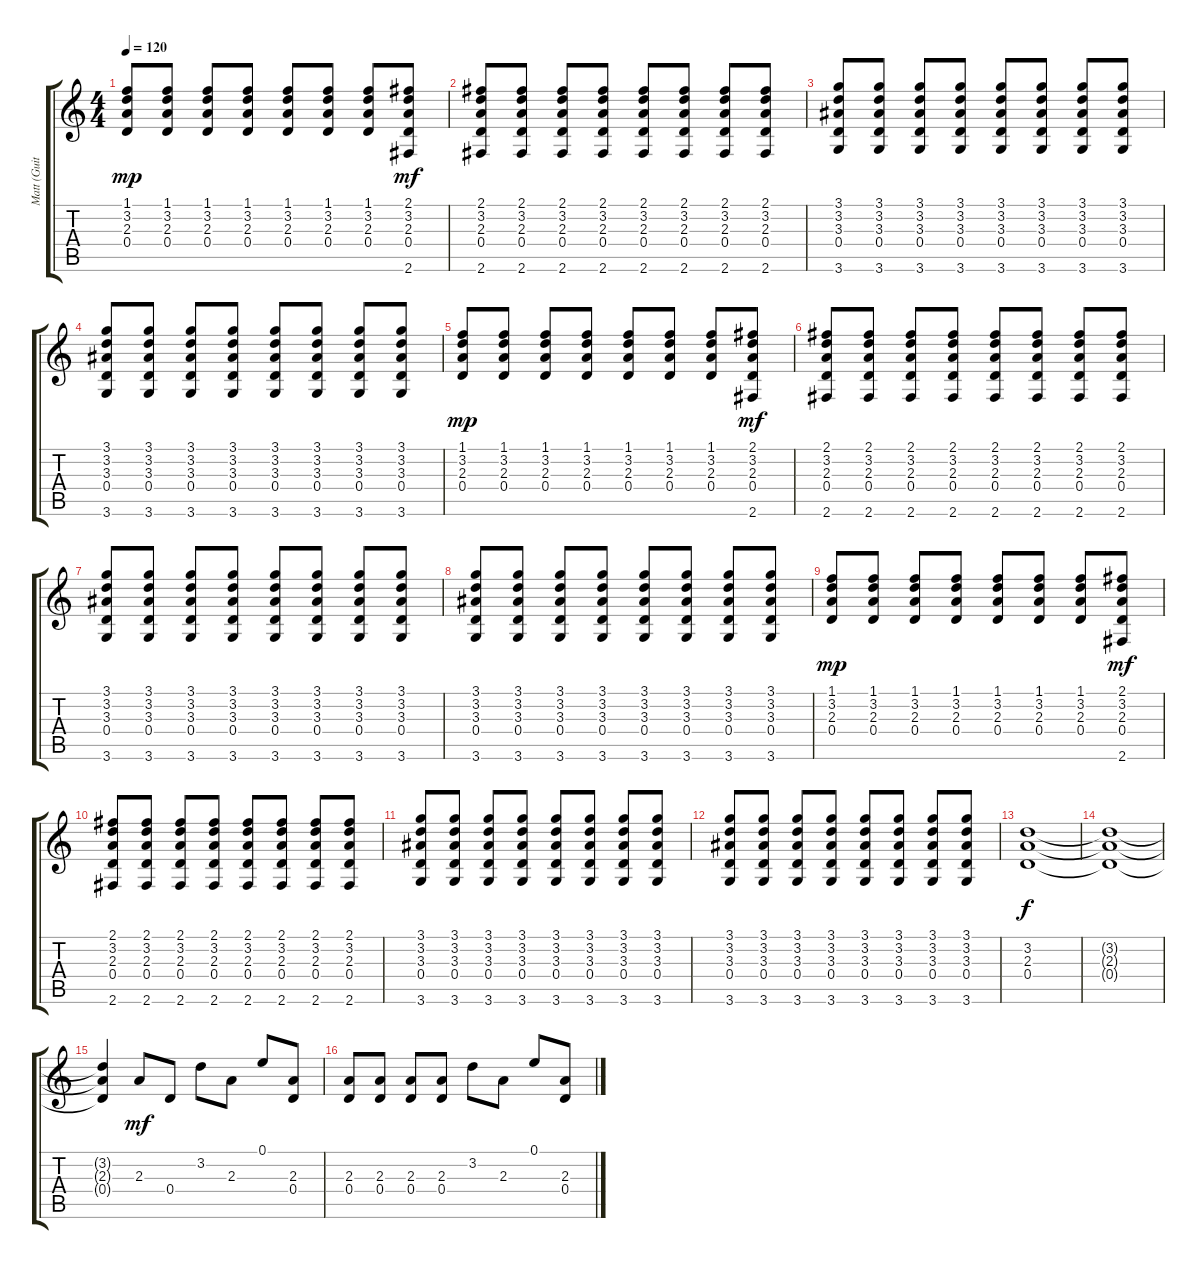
\track ("Matt (Guitar2) Overdubs" "Matt (Guit") {instrument overdrivenguitar}
\staff {score tabs}
\tuning (E4 B3 G3 D3 A2 E2) {hide}
\ts (4 4)
\tempo 120
\clef g2
\ks c
(1.1 3.2 2.3 0.4).8{dy mp} (1.1 3.2 2.3 0.4).8 (1.1 3.2 2.3 0.4).8 (1.1 3.2 2.3 0.4).8 (1.1 3.2 2.3 0.4).8 (1.1 3.2 2.3 0.4).8 (1.1 3.2 2.3 0.4).8 (2.1 3.2 2.3 0.4 2.6).8{dy mf} |
(2.1 3.2 2.3 0.4 2.6).8 (2.1 3.2 2.3 0.4 2.6).8 (2.1 3.2 2.3 0.4 2.6).8 (2.1 3.2 2.3 0.4 2.6).8 (2.1 3.2 2.3 0.4 2.6).8 (2.1 3.2 2.3 0.4 2.6).8 (2.1 3.2 2.3 0.4 2.6).8 (2.1 3.2 2.3 0.4 2.6).8 |
(3.1 3.2 3.3 0.4 3.6).8 (3.1 3.2 3.3 0.4 3.6).8 (3.1 3.2 3.3 0.4 3.6).8 (3.1 3.2 3.3 0.4 3.6).8 (3.1 3.2 3.3 0.4 3.6).8 (3.1 3.2 3.3 0.4 3.6).8 (3.1 3.2 3.3 0.4 3.6).8 (3.1 3.2 3.3 0.4 3.6).8 |
(3.1 3.2 3.3 0.4 3.6).8 (3.1 3.2 3.3 0.4 3.6).8 (3.1 3.2 3.3 0.4 3.6).8 (3.1 3.2 3.3 0.4 3.6).8 (3.1 3.2 3.3 0.4 3.6).8 (3.1 3.2 3.3 0.4 3.6).8 (3.1 3.2 3.3 0.4 3.6).8 (3.1 3.2 3.3 0.4 3.6).8 |
(1.1 3.2 2.3 0.4).8{dy mp} (1.1 3.2 2.3 0.4).8 (1.1 3.2 2.3 0.4).8 (1.1 3.2 2.3 0.4).8 (1.1 3.2 2.3 0.4).8 (1.1 3.2 2.3 0.4).8 (1.1 3.2 2.3 0.4).8 (2.1 3.2 2.3 0.4 2.6).8{dy mf} |
(2.1 3.2 2.3 0.4 2.6).8 (2.1 3.2 2.3 0.4 2.6).8 (2.1 3.2 2.3 0.4 2.6).8 (2.1 3.2 2.3 0.4 2.6).8 (2.1 3.2 2.3 0.4 2.6).8 (2.1 3.2 2.3 0.4 2.6).8 (2.1 3.2 2.3 0.4 2.6).8 (2.1 3.2 2.3 0.4 2.6).8 |
(3.1 3.2 3.3 0.4 3.6).8 (3.1 3.2 3.3 0.4 3.6).8 (3.1 3.2 3.3 0.4 3.6).8 (3.1 3.2 3.3 0.4 3.6).8 (3.1 3.2 3.3 0.4 3.6).8 (3.1 3.2 3.3 0.4 3.6).8 (3.1 3.2 3.3 0.4 3.6).8 (3.1 3.2 3.3 0.4 3.6).8 |
(3.1 3.2 3.3 0.4 3.6).8 (3.1 3.2 3.3 0.4 3.6).8 (3.1 3.2 3.3 0.4 3.6).8 (3.1 3.2 3.3 0.4 3.6).8 (3.1 3.2 3.3 0.4 3.6).8 (3.1 3.2 3.3 0.4 3.6).8 (3.1 3.2 3.3 0.4 3.6).8 (3.1 3.2 3.3 0.4 3.6).8 |
(1.1 3.2 2.3 0.4).8{dy mp} (1.1 3.2 2.3 0.4).8 (1.1 3.2 2.3 0.4).8 (1.1 3.2 2.3 0.4).8 (1.1 3.2 2.3 0.4).8 (1.1 3.2 2.3 0.4).8 (1.1 3.2 2.3 0.4).8 (2.1 3.2 2.3 0.4 2.6).8{dy mf} |
(2.1 3.2 2.3 0.4 2.6).8 (2.1 3.2 2.3 0.4 2.6).8 (2.1 3.2 2.3 0.4 2.6).8 (2.1 3.2 2.3 0.4 2.6).8 (2.1 3.2 2.3 0.4 2.6).8 (2.1 3.2 2.3 0.4 2.6).8 (2.1 3.2 2.3 0.4 2.6).8 (2.1 3.2 2.3 0.4 2.6).8 |
(3.1 3.2 3.3 0.4 3.6).8 (3.1 3.2 3.3 0.4 3.6).8 (3.1 3.2 3.3 0.4 3.6).8 (3.1 3.2 3.3 0.4 3.6).8 (3.1 3.2 3.3 0.4 3.6).8 (3.1 3.2 3.3 0.4 3.6).8 (3.1 3.2 3.3 0.4 3.6).8 (3.1 3.2 3.3 0.4 3.6).8 |
(3.1 3.2 3.3 0.4 3.6).8 (3.1 3.2 3.3 0.4 3.6).8 (3.1 3.2 3.3 0.4 3.6).8 (3.1 3.2 3.3 0.4 3.6).8 (3.1 3.2 3.3 0.4 3.6).8 (3.1 3.2 3.3 0.4 3.6).8 (3.1 3.2 3.3 0.4 3.6).8 (3.1 3.2 3.3 0.4 3.6).8 |
(3.2 2.3 0.4).1{dy f} |
(3.2{t} 2.3{t} 0.4{t}).1 |
(3.2{t} 2.3{t} 0.4{t}).4 2.3.8{dy mf volume 8} 0.4.8 3.2.8 2.3.8 0.1.8 (2.3 0.4).8 |
(2.3 0.4).8 (2.3 0.4).8 (2.3 0.4).8 (2.3 0.4).8 3.2.8 2.3.8 0.1.8 (2.3 0.4).8
